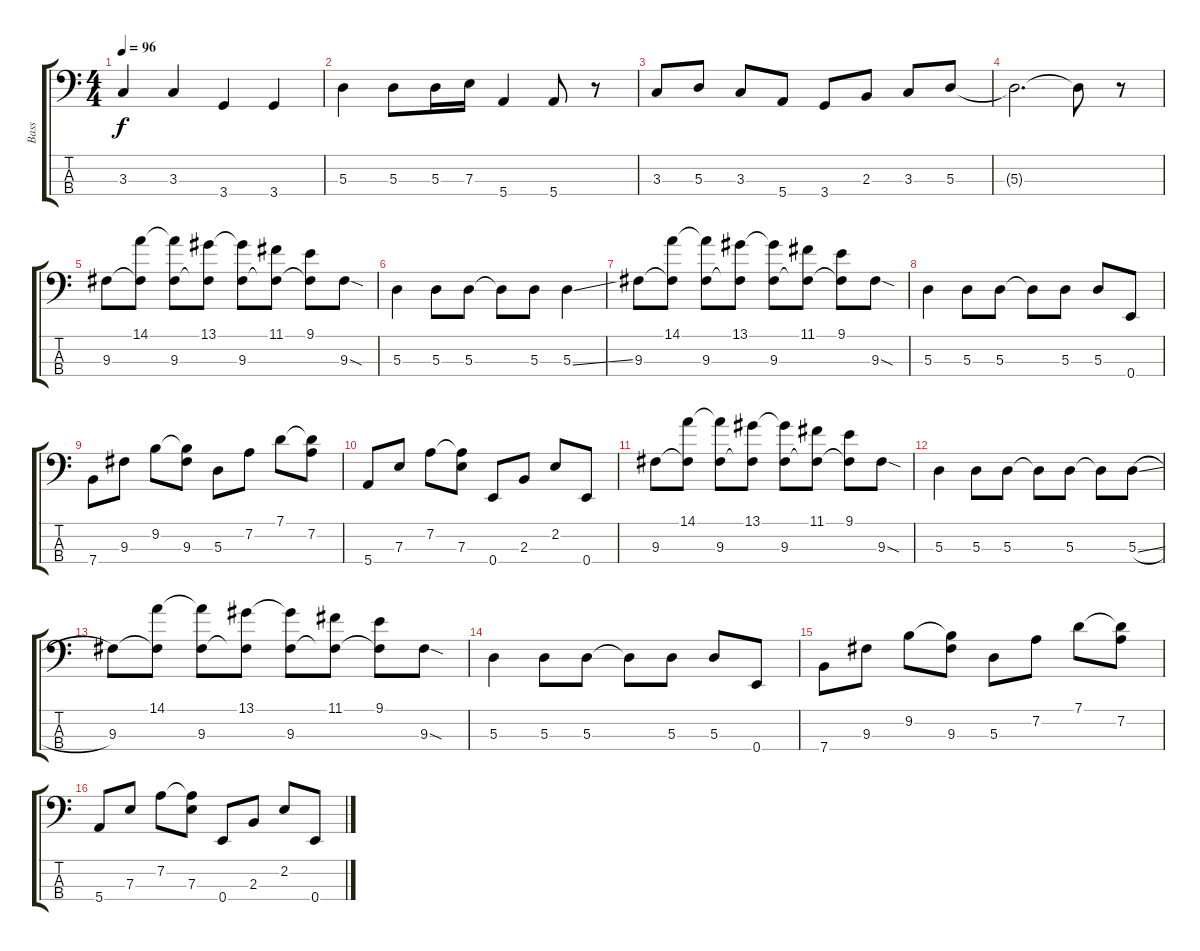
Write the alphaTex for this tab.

\track ("Bass" "Bass") {instrument electricbassfinger}
\staff {score tabs}
\tuning (G2 D2 A1 E1) {hide}
\ts (4 4)
\tempo 96
\clef f4
\ks c
3.3.4{dy f} 3.3.4 3.4.4 3.4.4 |
5.3.4 5.3.8 5.3.16 7.3.16 5.4.4 5.4.8 r.8 |
3.3.8 5.3.8 3.3.8 5.4.8 3.4.8 2.3.8 3.3.8 5.3.8 |
5.3{t}.2{d} 5.3{t}.8 r.8 |
9.3.8 (14.1 9.3{t}).8 (14.1{t} 9.3).8 (13.1 9.3{t}).8 (13.1{t} 9.3).8 (11.1 9.3{t}).8 (9.1 9.3{t}).8 9.3{sod}.8 |
5.3.4 5.3.8 5.3.8 5.3{t}.8 5.3.8 5.3{ss}.4 |
9.3.8 (14.1 9.3{t}).8 (14.1{t} 9.3).8 (13.1 9.3{t}).8 (13.1{t} 9.3).8 (11.1 9.3{t}).8 (9.1 9.3{t}).8 9.3{sod}.8 |
5.3.4 5.3.8 5.3.8 5.3{t}.8 5.3.8 5.3.8 0.4.8 |
7.4.8 9.3.8 9.2.8 (9.2{t} 9.3).8 5.3.8 7.2.8 7.1.8 (7.1{t} 7.2).8 |
5.4.8 7.3.8 7.2.8 (7.2{t} 7.3).8 0.4.8 2.3.8 2.2.8 0.4.8 |
9.3.8 (14.1 9.3{t}).8 (14.1{t} 9.3).8 (13.1 9.3{t}).8 (13.1{t} 9.3).8 (11.1 9.3{t}).8 (9.1 9.3{t}).8 9.3{sod}.8 |
5.3.4 5.3.8 5.3.8 5.3{t}.8 5.3.8 5.3{t}.8 5.3{sl}.8 |
9.3.8 (14.1 9.3{t}).8 (14.1{t} 9.3).8 (13.1 9.3{t}).8 (13.1{t} 9.3).8 (11.1 9.3{t}).8 (9.1 9.3{t}).8 9.3{sod}.8 |
5.3.4 5.3.8 5.3.8 5.3{t}.8 5.3.8 5.3.8 0.4.8 |
7.4.8 9.3.8 9.2.8 (9.2{t} 9.3).8 5.3.8 7.2.8 7.1.8 (7.1{t} 7.2).8 |
5.4.8 7.3.8 7.2.8 (7.2{t} 7.3).8 0.4.8 2.3.8 2.2.8 0.4.8
